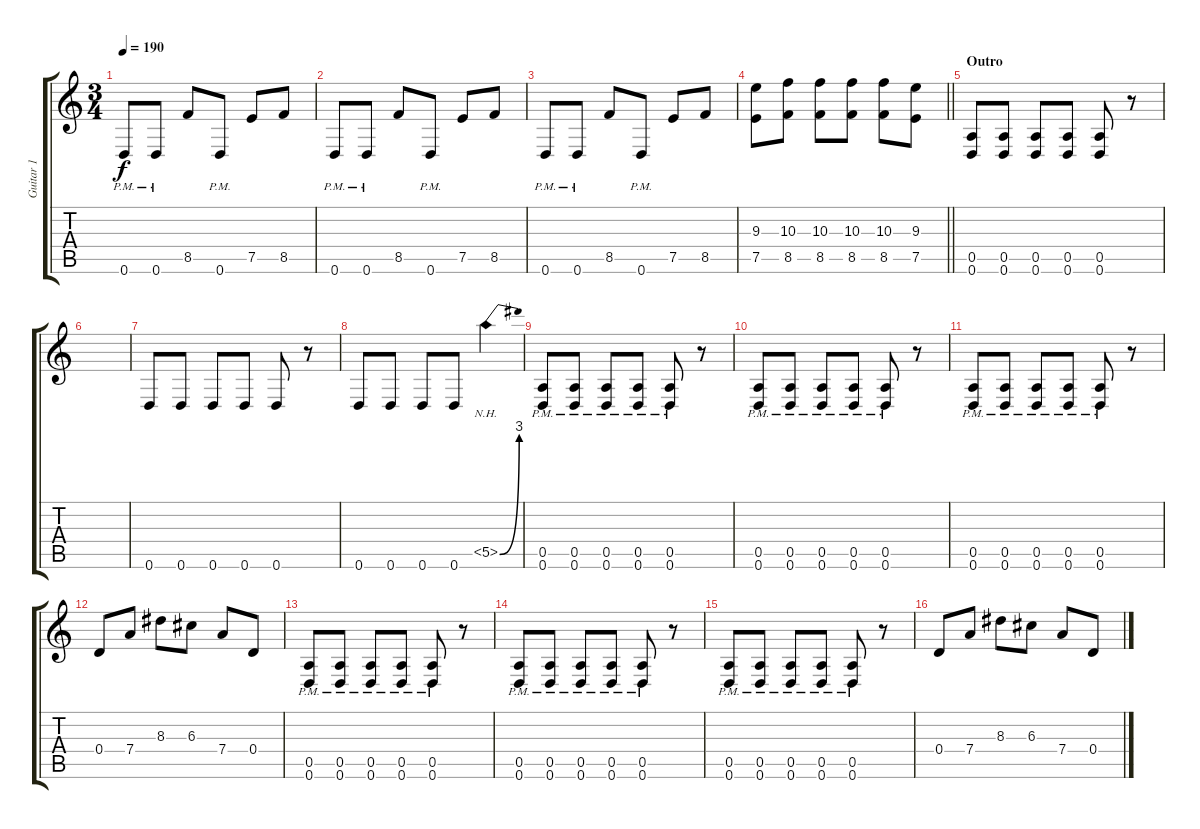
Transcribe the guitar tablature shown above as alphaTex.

\track ("Guitar 1" "Guitar 1") {instrument distortionguitar}
\staff {score tabs}
\tuning (E4 B3 G3 D3 A2 D2) {hide}
\ts (3 4)
\tempo 190
\clef g2
\ks c
0.6{pm}.8{dy f} 0.6{pm}.8 8.5.8 0.6{pm}.8 7.5.8 8.5.8 |
0.6{pm}.8 0.6{pm}.8 8.5.8 0.6{pm}.8 7.5.8 8.5.8 |
0.6{pm}.8 0.6{pm}.8 8.5.8 0.6{pm}.8 7.5.8 8.5.8 |
\barLineRight lightlight
(9.3 7.5).8 (10.3 8.5).8 (10.3 8.5).8 (10.3 8.5).8 (10.3 8.5).8 (9.3 7.5).8 |
\section ("" "Outro")
(0.5 0.6).8 (0.5 0.6).8 (0.5 0.6).8 (0.5 0.6).8 (0.5 0.6).8 r.8 |
|
0.6.8 0.6.8 0.6.8 0.6.8 0.6.8 r.8 |
0.6.8 0.6.8 0.6.8 0.6.8 5.5{be (bend 0 0 60 12) nh}.4 |
(0.5{pm} 0.6{pm}).8 (0.5{pm} 0.6{pm}).8 (0.5{pm} 0.6{pm}).8 (0.5{pm} 0.6{pm}).8 (0.5{pm} 0.6{pm}).8 r.8 |
(0.5{pm} 0.6{pm}).8 (0.5{pm} 0.6{pm}).8 (0.5{pm} 0.6{pm}).8 (0.5{pm} 0.6{pm}).8 (0.5{pm} 0.6{pm}).8 r.8 |
(0.5{pm} 0.6{pm}).8 (0.5{pm} 0.6{pm}).8 (0.5{pm} 0.6{pm}).8 (0.5{pm} 0.6{pm}).8 (0.5{pm} 0.6{pm}).8 r.8 |
0.4.8 7.4.8 8.3.8 6.3.8 7.4.8 0.4.8 |
(0.5{pm} 0.6{pm}).8 (0.5{pm} 0.6{pm}).8 (0.5{pm} 0.6{pm}).8 (0.5{pm} 0.6{pm}).8 (0.5{pm} 0.6{pm}).8 r.8 |
(0.5{pm} 0.6{pm}).8 (0.5{pm} 0.6{pm}).8 (0.5{pm} 0.6{pm}).8 (0.5{pm} 0.6{pm}).8 (0.5{pm} 0.6{pm}).8 r.8 |
(0.5{pm} 0.6{pm}).8 (0.5{pm} 0.6{pm}).8 (0.5{pm} 0.6{pm}).8 (0.5{pm} 0.6{pm}).8 (0.5{pm} 0.6{pm}).8 r.8 |
0.4.8 7.4.8 8.3.8 6.3.8 7.4.8 0.4.8
